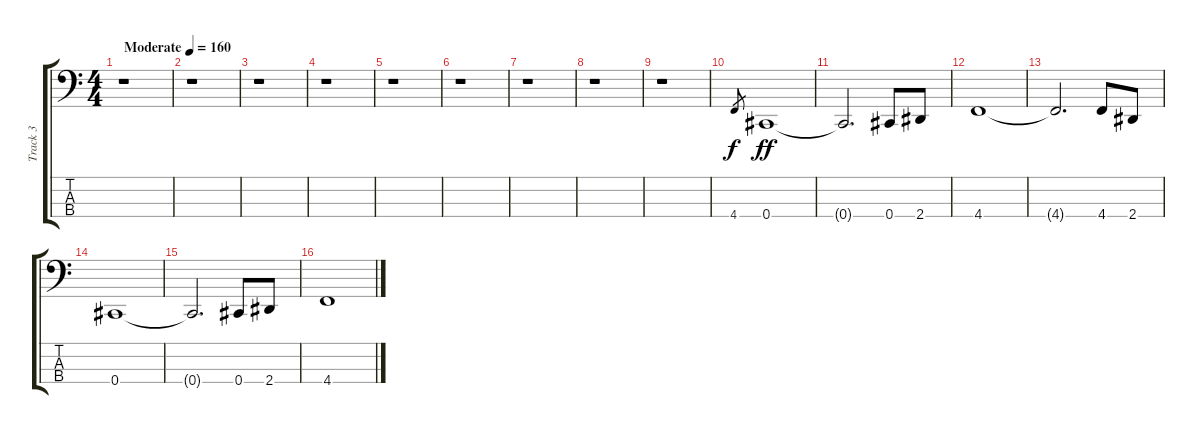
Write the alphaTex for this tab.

\track ("Track 3" "Track 3") {instrument electricbassfinger}
\staff {score tabs}
\tuning (Gb2 Db2 Ab1 Db1) {hide}
\ts (4 4)
\tempo (160 "Moderate")
\clef f4
\ks c
r.1{dy f instrument electricbassfinger} |
r.1 |
r.1 |
r.1 |
r.1 |
r.1 |
r.1 |
r.1 |
r.1 |
4.4.8{gr} 0.4.1{dy ff} |
0.4{t}.2{d} 0.4.8 2.4.8 |
4.4.1 |
4.4{t}.2{d} 4.4.8 2.4.8 |
0.4.1 |
0.4{t}.2{d} 0.4.8 2.4.8 |
4.4.1
